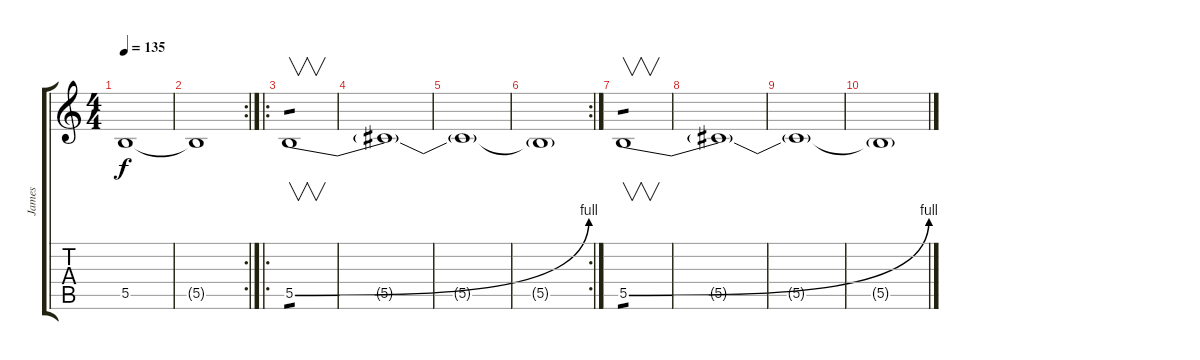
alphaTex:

\track ("James" "James") {instrument overdrivenguitar}
\staff {score tabs}
\tuning (Db4 Ab3 E3 B2 Gb2 B1) {hide}
\ts (4 4)
\tempo 135
\clef g2
\ks c
5.5{t}.1{dy f} |
\rc 2
5.5{t}.1 |
\ro
5.5{be (bend 0 0 60 4)}.1{v tp 1} |
5.5{t}.1 |
5.5{t}.1 |
\rc 2
5.5{t}.1 |
5.5{be (bend 0 0 60 4)}.1{v tp 1} |
5.5{t}.1 |
5.5{t}.1 |
5.5{t}.1
